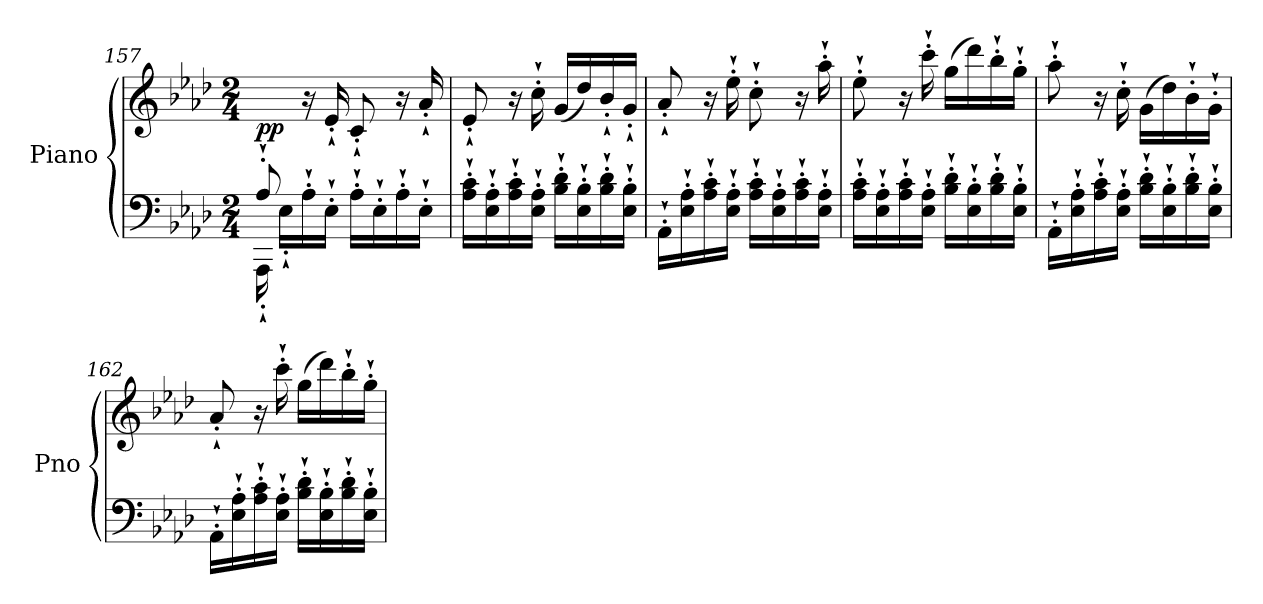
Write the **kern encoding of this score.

**kern	**kern	**dynam
*part1	*part1	*part1
*staff2	*staff1	*staff1/2
*I"Piano	*	*
*I'Pno	*	*
!!LO:PB:g=z
*clefF4	*clefG2	*
*k[b-e-a-d-]	*k[b-e-a-d-]	*
*M2/4	*M2/4	*
=157	=157	=157
*^	*	*
!	!	!	!LO:DY:b
8A-'`/	16AAA-'`\	8ryy	pp
.	16E-'`\LL	.	.
4.ryy	16A-'`\	16r	.
.	16E-'`\JJ	16e-'`/	.
.	16A-'`\LL	8c'`/	.
.	16E-'`\	.	.
.	16A-'`\	16r	.
.	16E-'`\JJ	16a-'`/	.
*v	*v	*	*
=158	=158	=158
16A-\'` 16c\'`LL	8e-'`/	.
16E-\'` 16A-\'`	.	.
16A-\'` 16c\'`	16r	.
16E-\'` 16A-\'`JJ	16cc'`\	.
16B-\'` 16d-\'`LL	(16g/LL	.
16E-\'` 16B-\'`	16dd-/)	.
16B-\'` 16d-\'`	16b-'`/	.
16E-\'` 16B-\'`JJ	16g'`/JJ	.
=159	=159	=159
!	!	!LO:DY:b
16AA-'`\LL	8a-'`/	other-dynamics
16E-\'` 16A-\'`	.	.
16A-\'` 16c\'`	16r	.
16E-\'` 16A-\'`JJ	16ee-'`\	.
16A-\'` 16c\'`LL	8cc'`\	.
16E-\'` 16A-\'`	.	.
16A-\'` 16c\'`	16r	.
16E-\'` 16A-\'`JJ	16aa-'`\	.
=160	=160	=160
16A-\'` 16c\'`LL	8ee-'`\	.
16E-\'` 16A-\'`	.	.
16A-\'` 16c\'`	16r	.
16E-\'` 16A-\'`JJ	16ccc'`\	.
16B-\'` 16d-\'`LL	(16gg\LL	.
16E-\'` 16B-\'`	16ddd-\)	.
16B-\'` 16d-\'`	16bb-'`\	.
16E-\'` 16B-\'`JJ	16gg'`\JJ	.
=161	=161	=161
16AA-'`\LL	8aa-'`\	.
16E-\'` 16A-\'`	.	.
16A-\'` 16c\'`	16r	.
16E-\'` 16A-\'`JJ	16cc'`\	.
16B-\'` 16d-\'`LL	(16g\LL	.
16E-\'` 16B-\'`	16dd-\)	.
16B-\'` 16d-\'`	16b-'`\	.
16E-\'` 16B-\'`JJ	16g'`\JJ	.
!!LO:LB:g=z
=162	=162	=162
16AA-'`\LL	8a-'`/	.
16E-\'` 16A-\'`	.	.
16A-\'` 16c\'`	16r	.
16E-\'` 16A-\'`JJ	16ccc'`\	.
16B-\'` 16d-\'`LL	(16gg\LL	.
16E-\'` 16B-\'`	16ddd-\)	.
16B-\'` 16d-\'`	16bb-'`\	.
16E-\'` 16B-\'`JJ	16gg'`\JJ	.
=	=	=
*-	*-	*-
